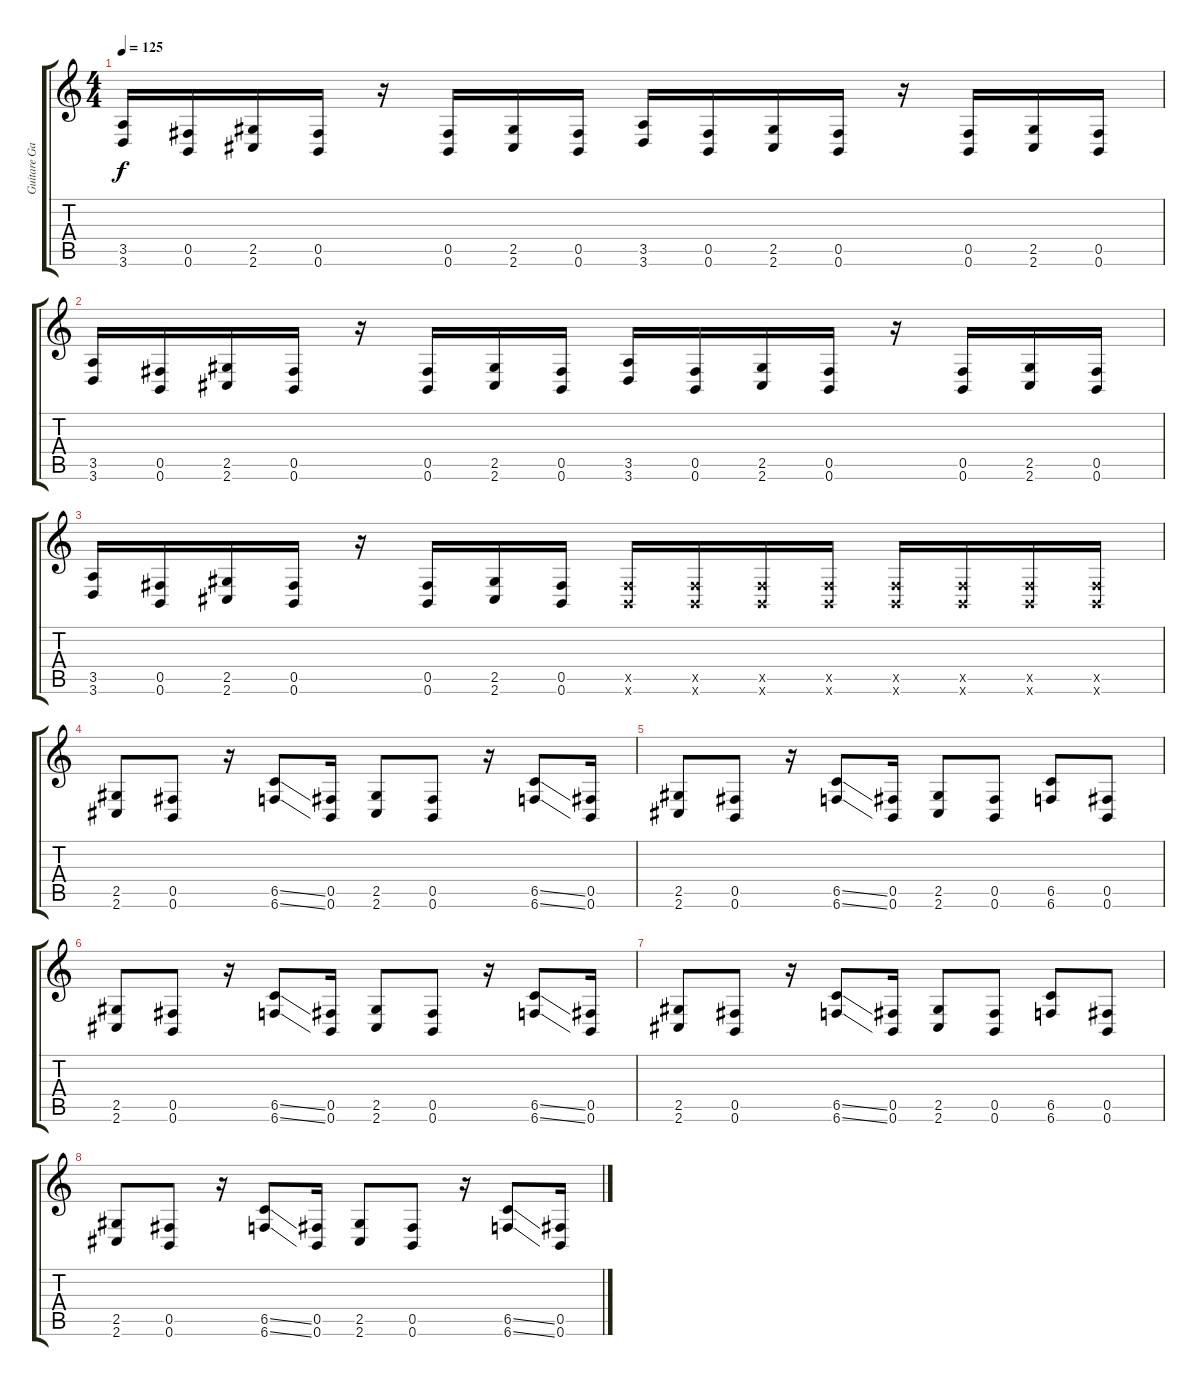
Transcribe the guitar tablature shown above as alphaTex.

\track ("Guitare Gauche" "Guitare Ga") {instrument distortionguitar}
\staff {score tabs}
\tuning (Db4 Ab3 E3 B2 Gb2 B1) {hide}
\ts (4 4)
\tempo 125
\clef g2
\ks c
(3.5 3.6).16{dy f} (0.5 0.6).16 (2.5 2.6).16 (0.5 0.6).16 r.16 (0.5 0.6).16 (2.5 2.6).16 (0.5 0.6).16 (3.5 3.6).16 (0.5 0.6).16 (2.5 2.6).16 (0.5 0.6).16 r.16 (0.5 0.6).16 (2.5 2.6).16 (0.5 0.6).16 |
(3.5 3.6).16 (0.5 0.6).16 (2.5 2.6).16 (0.5 0.6).16 r.16 (0.5 0.6).16 (2.5 2.6).16 (0.5 0.6).16 (3.5 3.6).16 (0.5 0.6).16 (2.5 2.6).16 (0.5 0.6).16 r.16 (0.5 0.6).16 (2.5 2.6).16 (0.5 0.6).16 |
(3.5 3.6).16 (0.5 0.6).16 (2.5 2.6).16 (0.5 0.6).16 r.16 (0.5 0.6).16 (2.5 2.6).16 (0.5 0.6).16 (0.5{x} 0.6{x}).16 (0.5{x} 0.6{x}).16 (0.5{x} 0.6{x}).16 (0.5{x} 0.6{x}).16 (0.5{x} 0.6{x}).16 (0.5{x} 0.6{x}).16 (0.5{x} 0.6{x}).16 (0.5{x} 0.6{x}).16 |
(2.5 2.6).8 (0.5 0.6).8 r.16 (6.5{ss} 6.6{ss}).8 (0.5 0.6).16 (2.5 2.6).8 (0.5 0.6).8 r.16 (6.5{ss} 6.6{ss}).8 (0.5 0.6).16 |
(2.5 2.6).8 (0.5 0.6).8 r.16 (6.5{ss} 6.6{ss}).8 (0.5 0.6).16 (2.5 2.6).8 (0.5 0.6).8 (6.5 6.6).8 (0.5 0.6).8 |
(2.5 2.6).8 (0.5 0.6).8 r.16 (6.5{ss} 6.6{ss}).8 (0.5 0.6).16 (2.5 2.6).8 (0.5 0.6).8 r.16 (6.5{ss} 6.6{ss}).8 (0.5 0.6).16 |
(2.5 2.6).8 (0.5 0.6).8 r.16 (6.5{ss} 6.6{ss}).8 (0.5 0.6).16 (2.5 2.6).8 (0.5 0.6).8 (6.5 6.6).8 (0.5 0.6).8 |
(2.5 2.6).8 (0.5 0.6).8 r.16 (6.5{ss} 6.6{ss}).8 (0.5 0.6).16 (2.5 2.6).8 (0.5 0.6).8 r.16 (6.5{ss} 6.6{ss}).8 (0.5 0.6).16
